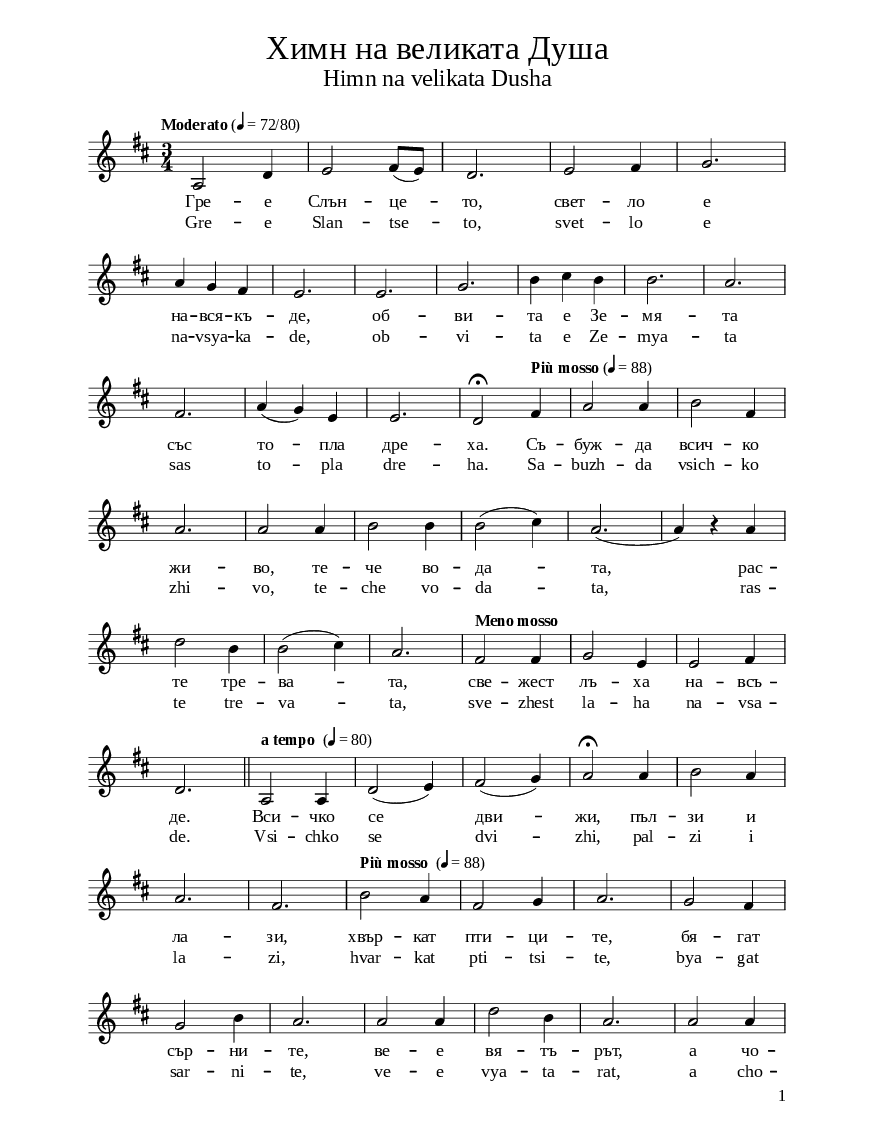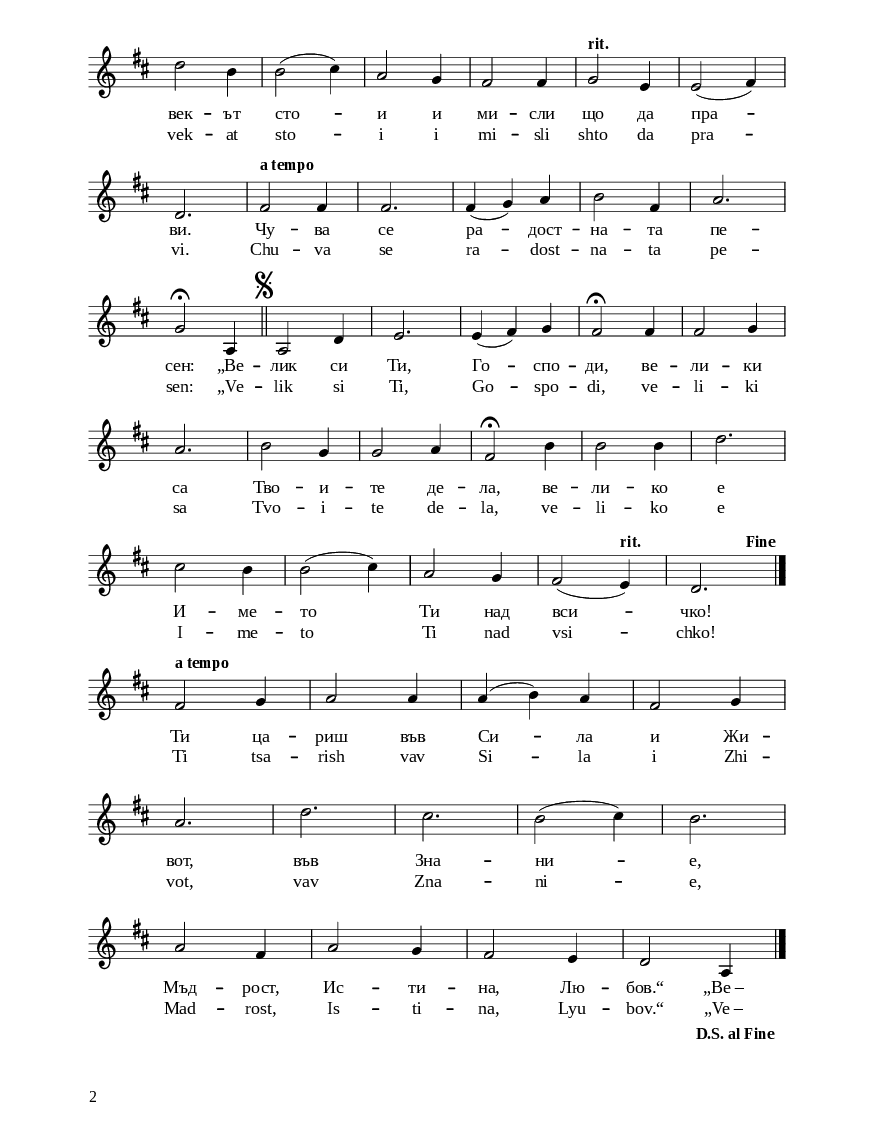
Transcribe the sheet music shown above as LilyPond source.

\version "2.24.0"

% include paper part and global functions
\include "include/globals.ily"

\bookpart {
  \include "include/bookpart-paper.ily"
  \score {
    \include "include/score-layout.ily"


    \new Voice \absolute {
      \clef treble
      \key d \major
      \time 3/4
      \tempoFunc "Moderato" 4 "72/80"
      \autoBeamOff



      \autoBeamOff
      a2 d'4 | e'2 fis'8 [ (e'8) ]| d'2. | e'2 fis'4 | g'2. | \break

      a'4 g'4 fis'4 | e'2. | e'2. | g'2. | b'4 cis''4 b'4 | b'2. | a'2. | \break

      fis'2. | a'4 (g'4) e'4 | e'2. | d'2 \fermata
      \tempoFunc "Più mosso" 4 "88"
      fis'4  | a'2 a'4 | b'2 fis'4 | \break

      a'2. | a'2 a'4 | b'2 b'4 | b'2 ( cis''4 ) | a'2. ( | a'4 ) r4 a'4 | \break

      d''2 b'4 | b'2 ( cis''4 ) | a'2. |\tempo "Meno mosso" fis'2 fis'4  | g'2 e'4 | e'2 fis'4 | \break

      d'2.  \bar "||"
      \tempoFunc "a tempo " 4 "80"

      a2 a4 | d'2 ( e'4 ) | fis'2 ( g'4 ) | a'2 \fermata a'4 | b'2 a'4 | \break

      a'2. | fis'2. |
      \tempoFunc "Più mosso " 4 "88"
      b'2 a'4 | fis'2 g'4 | a'2. | g'2 fis'4 | \break

      g'2 b'4 | a'2. | a'2 a'4 | d''2 b'4 | a'2. | a'2 a'4 | \break

      d''2 b'4 | b'2 ( cis''4 ) | a'2 g'4 |fis'2  fis'4 |
      \tempo "rit." g'2  e'4 | e'2 ( fis'4 ) | \break
      d'2. | \tempo "a tempo" fis'2 fis'4 | fis'2. | fis'4 ( g'4 )  a'4 | b'2 fis'4 |a'2.   \break
      | % 61
      g'2 ^\fermata a4 \mark \markup { \musicglyph "scripts.segno" }  \bar "||"
      a2  d'4 | % 63
      e'2. | % 64
      e'4 (  fis'4 )  g'4 | % 65
      fis'2 ^\fermata  fis'4 | % 66
      fis'2  g'4 \break | % 67
      a'2. | % 68
      b'2  g'4 | % 69
      g'2  a'4 |
      fis'2 ^\fermata  b'4 | % 71
      b'2  b'4 | % 72
      d''2. \break | % 73
      cis''2  b'4 | % 74
      b'2 (  cis''4 ) | % 75
      a'2  g'4 | % 76
      fis'2 ( \tempo "rit." e'4 )  | % 77
      \tempo "              Fine" d'2. \bar "|."
      \break | % 78
      \tempo "a tempo" fis'2 g'4 | % 79
      a'2  a'4 |
      a'4 (  b'4 )  a'4 | % 81
      fis'2  g'4 \break | % 82
      a'2. | % 83
      d''2. | % 84
      cis''2. | % 85
      b'2 (  cis''4 ) | % 86
      b'2. \break | % 87
      a'2  fis'4 | % 88
      a'2  g'4 | % 89
      fis'2  e'4 |
      d'2  a4 \bar "|."
    }

    \addlyrics {
      Гре -- е Слън -- це -- то, свет -- ло е

      на -- вся -- къ -- де,  об -- ви -- та е Зе -- мя -- та със то -- пла дре -- ха.

      Съ -- буж -- да всич  --  ко жи -- во,

      те -- че во -- да -- та, рас -- те тре -- ва -- та,

      све -- жест лъ -- ха на -- всъ -- де.

      Вси -- чко се дви -- жи, пъл -- зи и ла -- зи,

      хвър -- кат пти -- ци -- те, бя -- гат сър -- ни -- те,

      ве -- е вя -- тъ -- рът, а чо -- век -- ът сто -- и

      и ми -- сли що да пра -- ви.

      Чу -- ва се ра -- дост -- на -- та пе -- сен:

      „Ве -- лик си Ти, Го -- спо -- ди,

      ве -- ли -- ки са Тво -- и -- те де -- ла,

      ве -- ли -- ко е И -- ме -- то Ти над вси -- чко!

      Ти ца -- риш във Си -- ла и Жи -- вот,

      във Зна -- ни -- е, Мъд -- рост,

      Ис -- ти -- на, Лю -- бов.“ "„Ве – "

    }
    \addlyrics {
      Gre -- e Slan -- tse -- to, svet -- lo e

      na -- vsya -- ka -- de,  ob -- vi -- ta e Ze -- mya -- ta sas to -- pla dre -- ha.

      Sa -- buzh -- da vsich  --  ko zhi -- vo,

      te -- che vo -- da -- ta, ras -- te tre -- va -- ta,

      sve -- zhest la -- ha na -- vsa -- de.

      Vsi -- chko se dvi -- zhi, pal -- zi i la -- zi,

      hvar -- kat pti -- tsi -- te, bya -- gat sar -- ni -- te,

      ve -- e vya -- ta -- rat, a cho -- vek -- at sto -- i

      i mi -- sli shto da pra -- vi.

      Chu -- va se ra -- dost -- na -- ta pe -- sen:

      „Ve -- lik si Ti, Go -- spo -- di,

      ve -- li -- ki sa Tvo -- i -- te de -- la,

      ve -- li -- ko e I -- me -- to Ti nad vsi -- chko!

      Ti tsa -- rish vav Si -- la i Zhi -- vot,

      vav Zna -- ni -- e, Mad -- rost,

      Is -- ti -- na, Lyu -- bov.“ "„Ve – "
    }


    \header {
      title = \titleFunc "Химн на великата Душа" "Himn na velikata Dusha"
    }

    \midi{}

  } % score

  \markup \dc-one "D.S. al Fine"
  %

  % include foreign translation(s) of the song

  \pageBreak
  \version "2.22.0"

\markup \fill-line { \fontsize #6 "Hymne der Großen Seele" }
\markup \null
\markup \null
\markup \fontsize #+2.5 {
  \hspace #12
  \override #'(baseline-skip . 2)

  \column {
    \line { " " }

 \line { " "Die Sonne scheint, }

 \line { " "überall ist es hell, }

 \line { " "die Erde ist von einem warmen Gewand umhüllt. }

 \line { " "Sie erweckt alles Lebendige; }

 \line { " "das Wasser fließt, das Gras sprießt, }

 \line { " "eine frische Brise weht überall. }

 \line { " "Alles bewegt sich, kriecht und krabbelt.}

 \line { " "Die Vögel flattern, die Rehe laufen }

 \line { " "und der Wind weht }

 \line { " "und der Mensch steht}

 \line { " "und denkt nach, was er tun soll. }

 \line { " "Dann erklingt ein fröhliches Lied:}

 \line { " "Groß bist Du, Herr,}

 \line { " " groß sind Deine Werke, }

 \line { " " groß ist Dein Name über allem!}

 \line { " "Du herrschst in der Kraft und im Leben,}

 \line { " "im Wissen, in der Weisheit, }

 \line { " "der Wahrheit und der Liebe.}

 \line { " "Groß bist Du, Herr, }

 \line { " "groß sind Deine Werke, }

 \line { " "groß ist Dein Name über allem!}

  }
}


} % bookpart
